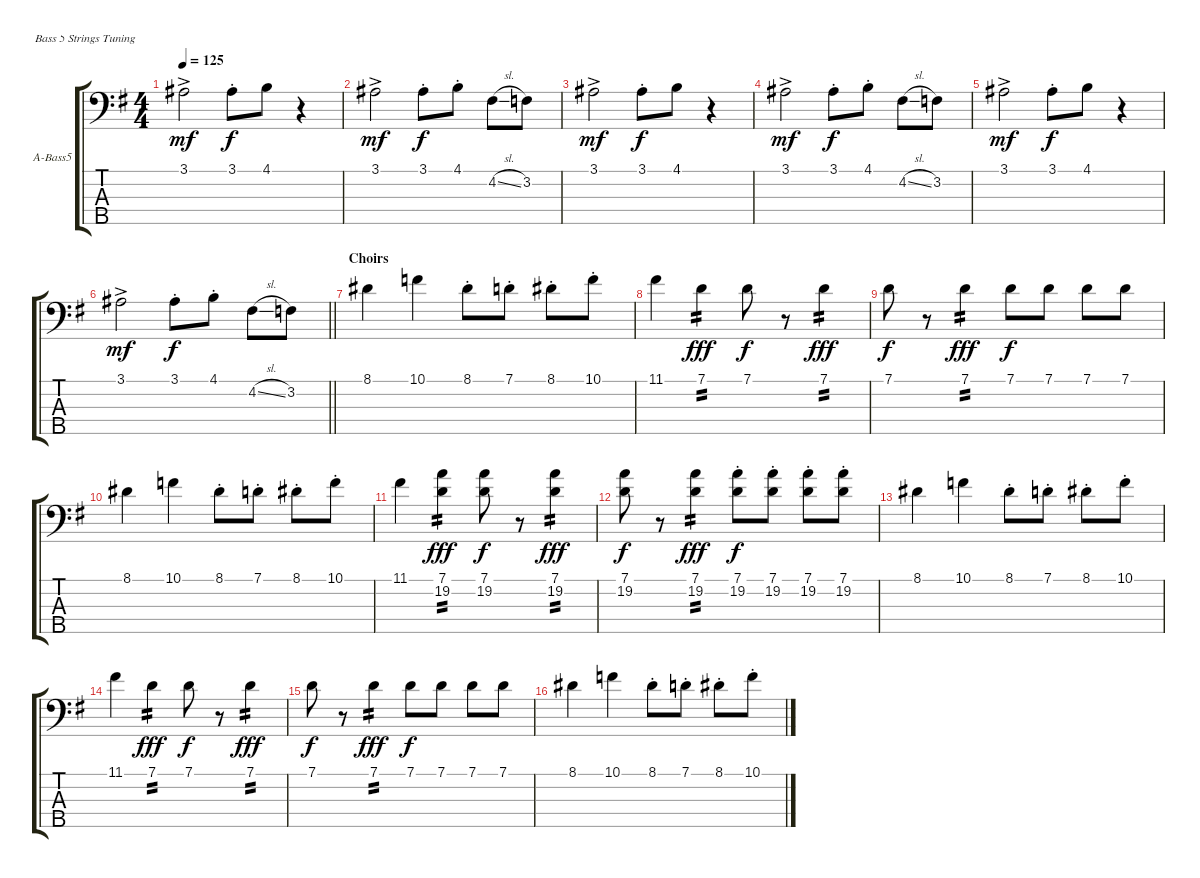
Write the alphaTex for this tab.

\bracketExtendMode groupsimilarinstruments
\firstSystemTrackNameOrientation horizontal
\otherSystemsTrackNameOrientation horizontal
\track ("Keyboard 3 - Brat/Shagrath" "A-Bass5") {instrument stringensemble1}
\staff {score tabs}
\tuning (G2 D2 A1 E1 B0)
\displaytranspose 12
\ts (4 4)
\tempo 125
\clef f4
\ks g
3.1{ac}.2{dy mf} 3.1{st}.8{dy f} 4.1.8 r.4 |
3.1{ac}.2{dy mf} 3.1{st}.8{dy f} 4.1{st}.8 4.2{sl}.8 3.2.8 |
3.1{ac}.2{dy mf} 3.1{st}.8{dy f} 4.1.8 r.4 |
3.1{ac}.2{dy mf} 3.1{st}.8{dy f} 4.1{st}.8 4.2{sl}.8 3.2.8 |
3.1{ac}.2{dy mf} 3.1{st}.8{dy f} 4.1.8 r.4 |
\barLineRight lightlight
3.1{ac}.2{dy mf} 3.1{st}.8{dy f} 4.1{st}.8 4.2{sl}.8 3.2.8 |
\section ("" "Choirs")
8.1.4 10.1.4 8.1{st}.8 7.1{st}.8 8.1{st}.8 10.1{st}.8 |
11.1.4 7.1.4{tp 2 dy fff} 7.1.8{dy f} r.8 7.1.4{tp 2 dy fff} |
7.1.8{dy f} r.8 7.1.4{tp 2 dy fff} 7.1.8{dy f} 7.1.8 7.1.8 7.1.8 |
8.1.4 10.1.4 8.1{st}.8 7.1{st}.8 8.1{st}.8 10.1{st}.8 |
11.1.4 (7.1 19.2).4{tp 2 dy fff} (7.1 19.2).8{dy f} r.8 (7.1 19.2).4{tp 2 dy fff} |
(7.1 19.2).8{dy f} r.8 (7.1 19.2).4{tp 2 dy fff} (7.1{st} 19.2{st}).8{dy f} (7.1{st} 19.2{st}).8 (7.1{st} 19.2{st}).8 (7.1{st} 19.2{st}).8 |
8.1.4 10.1.4 8.1{st}.8 7.1{st}.8 8.1{st}.8 10.1{st}.8 |
11.1.4 7.1.4{tp 2 dy fff} 7.1.8{dy f} r.8 7.1.4{tp 2 dy fff} |
7.1.8{dy f} r.8 7.1.4{tp 2 dy fff} 7.1.8{dy f} 7.1.8 7.1.8 7.1.8 |
8.1.4 10.1.4 8.1{st}.8 7.1{st}.8 8.1{st}.8 10.1{st}.8
